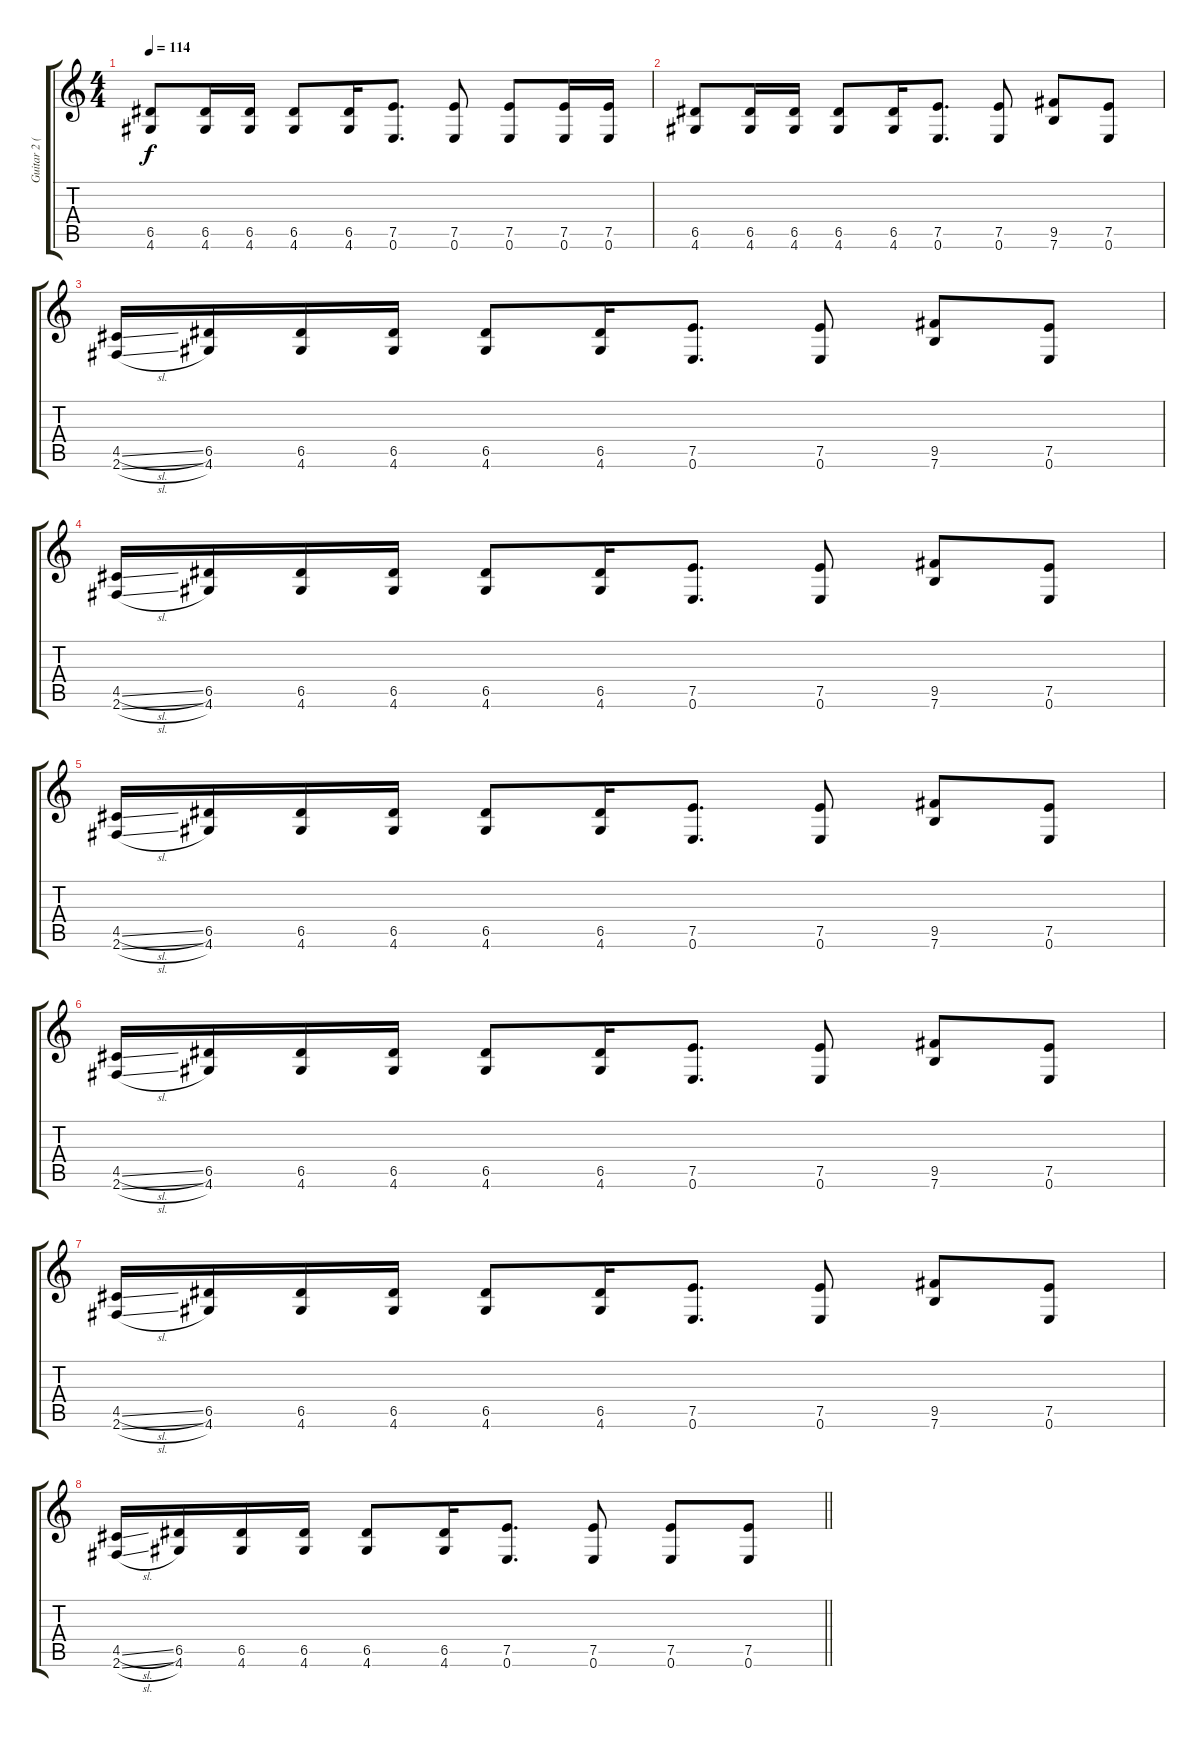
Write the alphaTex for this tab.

\track ("Guitar 2 (Distortion)" "Guitar 2 (") {instrument distortionguitar}
\staff {score tabs}
\tuning (E4 B3 G3 D3 A2 E2) {hide}
\ts (4 4)
\tempo 114
\clef g2
\ks c
(6.5 4.6).8{dy f} (6.5 4.6).16 (6.5 4.6).16 (6.5 4.6).8 (6.5 4.6).16 (7.5 0.6).8{d} (7.5 0.6).8 (7.5 0.6).8 (7.5 0.6).16 (7.5 0.6).16 |
(6.5 4.6).8 (6.5 4.6).16 (6.5 4.6).16 (6.5 4.6).8 (6.5 4.6).16 (7.5 0.6).8{d} (7.5 0.6).8 (9.5 7.6).8 (7.5 0.6).8 |
(4.5{sl} 2.6{sl}).16 (6.5 4.6).16 (6.5 4.6).16 (6.5 4.6).16 (6.5 4.6).8 (6.5 4.6).16 (7.5 0.6).8{d} (7.5 0.6).8 (9.5 7.6).8 (7.5 0.6).8 |
(4.5{sl} 2.6{sl}).16 (6.5 4.6).16 (6.5 4.6).16 (6.5 4.6).16 (6.5 4.6).8 (6.5 4.6).16 (7.5 0.6).8{d} (7.5 0.6).8 (9.5 7.6).8 (7.5 0.6).8 |
(4.5{sl} 2.6{sl}).16 (6.5 4.6).16 (6.5 4.6).16 (6.5 4.6).16 (6.5 4.6).8 (6.5 4.6).16 (7.5 0.6).8{d} (7.5 0.6).8 (9.5 7.6).8 (7.5 0.6).8 |
(4.5{sl} 2.6{sl}).16 (6.5 4.6).16 (6.5 4.6).16 (6.5 4.6).16 (6.5 4.6).8 (6.5 4.6).16 (7.5 0.6).8{d} (7.5 0.6).8 (9.5 7.6).8 (7.5 0.6).8 |
(4.5{sl} 2.6{sl}).16 (6.5 4.6).16 (6.5 4.6).16 (6.5 4.6).16 (6.5 4.6).8 (6.5 4.6).16 (7.5 0.6).8{d} (7.5 0.6).8 (9.5 7.6).8 (7.5 0.6).8 |
\barLineRight lightlight
(4.5{sl} 2.6{sl}).16 (6.5 4.6).16 (6.5 4.6).16 (6.5 4.6).16 (6.5 4.6).8 (6.5 4.6).16 (7.5 0.6).8{d} (7.5 0.6).8 (7.5 0.6).8 (7.5 0.6).8
